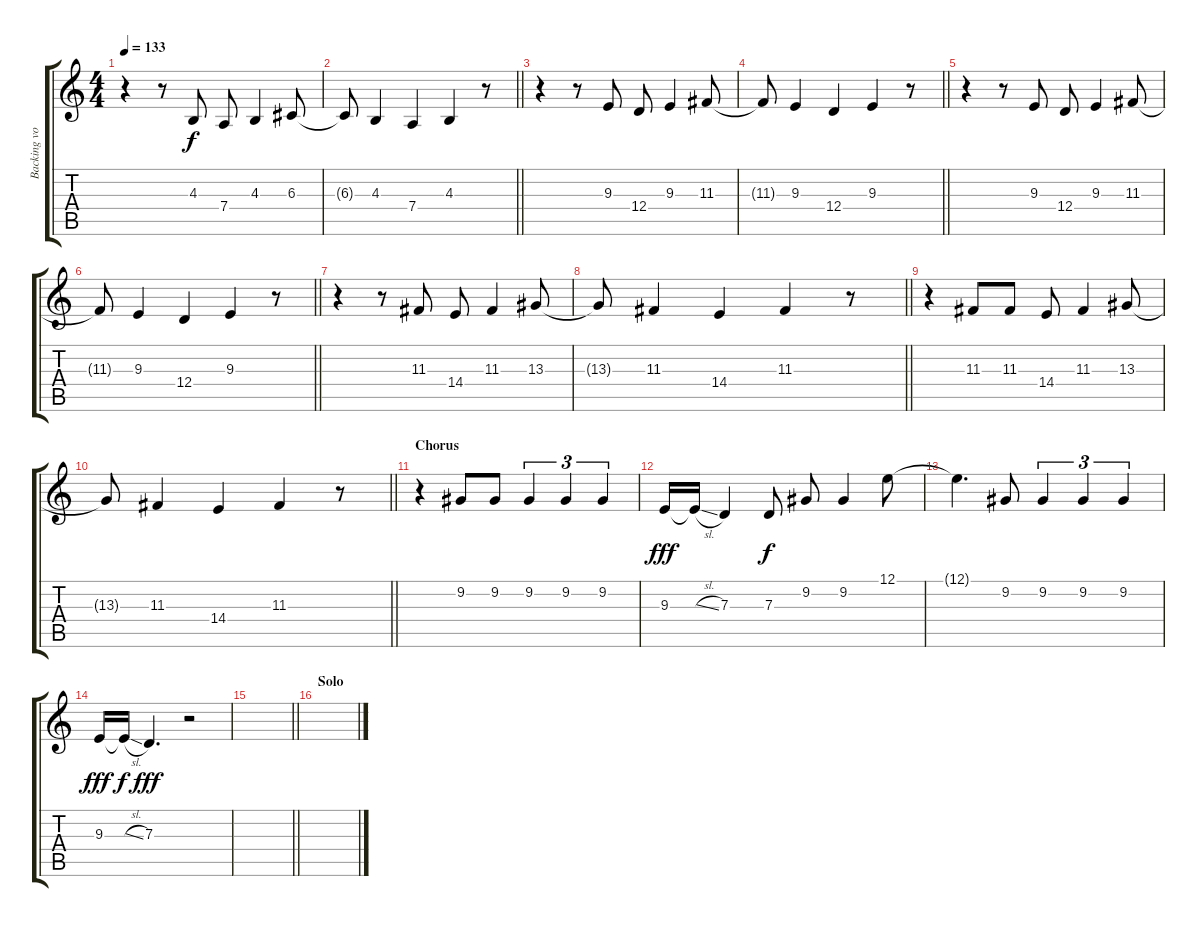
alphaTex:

\track ("Backing vocals" "Backing vo") {instrument lead2sawtooth}
\staff {score tabs}
\tuning (E4 B3 G3 D3 A2 E2) {hide}
\ts (4 4)
\tempo 133
\clef g2
\ks c
r.4{dy f} r.8 4.3.8 7.4.8 4.3.4 6.3.8 |
\barLineRight lightlight
6.3{t}.8 4.3.4 7.4.4 4.3.4 r.8 |
r.4 r.8 9.3.8 12.4.8 9.3.4 11.3.8 |
\barLineRight lightlight
11.3{t}.8 9.3.4 12.4.4 9.3.4 r.8 |
r.4 r.8 9.3.8 12.4.8 9.3.4 11.3.8 |
\barLineRight lightlight
11.3{t}.8 9.3.4 12.4.4 9.3.4 r.8 |
r.4 r.8 11.3.8 14.4.8 11.3.4 13.3.8 |
\barLineRight lightlight
13.3{t}.8 11.3.4 14.4.4 11.3.4 r.8 |
r.4 11.3.8 11.3.8 14.4.8 11.3.4 13.3.8 |
\barLineRight lightlight
13.3{t}.8 11.3.4 14.4.4 11.3.4 r.8 |
\section ("" "Chorus")
r.4 9.2.8 9.2.8 9.2.4{tu (3 2)} 9.2.4{tu (3 2)} 9.2.4{tu (3 2)} |
9.3.16{dy fff} 9.3{sl t}.16 7.3.4 7.3.8{dy f} 9.2.8 9.2.4 12.1.8 |
12.1{t}.4{d} 9.2.8 9.2.4{tu (3 2)} 9.2.4{tu (3 2)} 9.2.4{tu (3 2)} |
9.3.16{dy fff} 9.3{sl t}.16{dy f} 7.3.4{d dy fff} r.2 |
\barLineRight lightlight
|
\section ("" "Solo")
